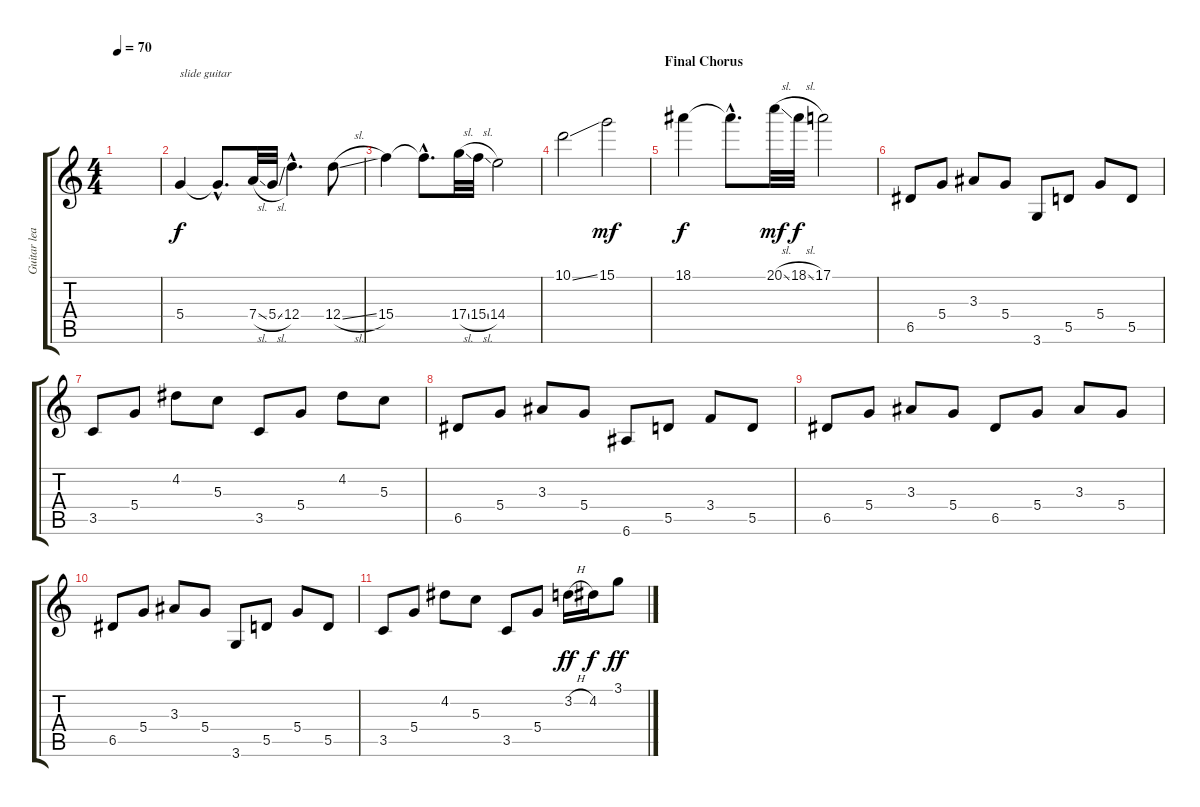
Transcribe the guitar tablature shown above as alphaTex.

\track ("Guitar lead/fills" "Guitar lea") {instrument distortionguitar}
\staff {score tabs}
\tuning (E4 B3 G3 D3 A2 E2) {hide}
\ts (4 4)
\tempo 70
\clef g2
\ks c
|
5.4.4{txt "slide guitar" dy f volume 16 instrument electricguitarjazz} 5.4{hac t}.8{d} 7.4{sl}.32 5.4{sl}.32 12.4{hac}.4{d} 12.4{sl}.8 |
15.4.4 15.4{hac t}.8{d} 17.4{sl}.32 15.4{sl}.32 14.4.2 |
10.1{ss}.2 15.1.2{dy mf} |
\section ("" "Final Chorus")
18.1.4{dy f} 18.1{hac t}.8{d} 20.1{sl}.32{dy mf} 18.1{sl}.32{dy f} 17.1.2 |
6.5.8{volume 9 instrument electricguitarjazz} 5.4.8 3.3.8 5.4.8 3.6.8 5.5.8 5.4.8 5.5.8 |
3.5.8 5.4.8 4.2.8 5.3.8 3.5.8 5.4.8 4.2.8 5.3.8 |
6.5.8 5.4.8 3.3.8 5.4.8 6.6.8 5.5.8 3.4.8 5.5.8 |
6.5.8 5.4.8 3.3.8 5.4.8 6.5.8 5.4.8 3.3.8 5.4.8 |
6.5.8 5.4.8 3.3.8 5.4.8 3.6.8 5.5.8 5.4.8 5.5.8 |
3.5.8 5.4.8 4.2.8 5.3.8 3.5.8 5.4.8 3.2{h}.16{dy ff} 4.2.16{dy f} 3.1.8{dy ff}
